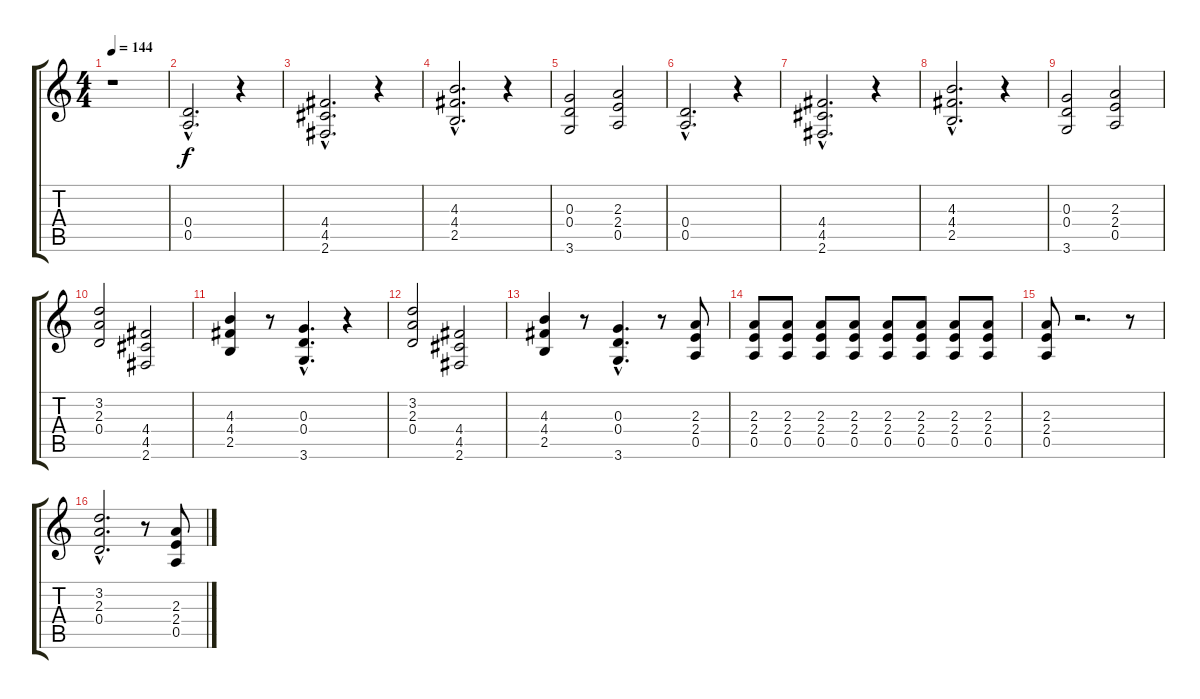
\track "" {instrument overdrivenguitar}
\staff {score tabs}
\tuning (E4 B3 G3 D3 A2 E2) {hide}
\ts (4 4)
\tempo 144
\clef g2
\ks c
r.1{dy f} |
(0.4{hac} 0.5{hac}).2{d} r.4 |
(4.4{hac} 4.5{hac} 2.6{hac}).2{d} r.4 |
(4.3{hac} 4.4{hac} 2.5{hac}).2{d} r.4 |
(0.3 0.4 3.6).2 (2.3 2.4 0.5).2 |
(0.4{hac} 0.5{hac}).2{d} r.4 |
(4.4{hac} 4.5{hac} 2.6{hac}).2{d} r.4 |
(4.3{hac} 4.4{hac} 2.5{hac}).2{d} r.4 |
(0.3 0.4 3.6).2 (2.3 2.4 0.5).2 |
(3.2 2.3 0.4).2 (4.4 4.5 2.6).2 |
(4.3 4.4 2.5).4 r.8 (0.3{hac} 0.4{hac} 3.6{hac}).4{d} r.4 |
(3.2 2.3 0.4).2 (4.4 4.5 2.6).2 |
(4.3 4.4 2.5).4 r.8 (0.3{hac} 0.4{hac} 3.6{hac}).4{d} r.8 (2.3 2.4 0.5).8 |
(2.3 2.4 0.5).8 (2.3 2.4 0.5).8 (2.3 2.4 0.5).8 (2.3 2.4 0.5).8 (2.3 2.4 0.5).8 (2.3 2.4 0.5).8 (2.3 2.4 0.5).8 (2.3 2.4 0.5).8 |
(2.3 2.4 0.5).8 r.2{d} r.8 |
(3.2{hac} 2.3{hac} 0.4{hac}).2{d} r.8 (2.3 2.4 0.5).8
